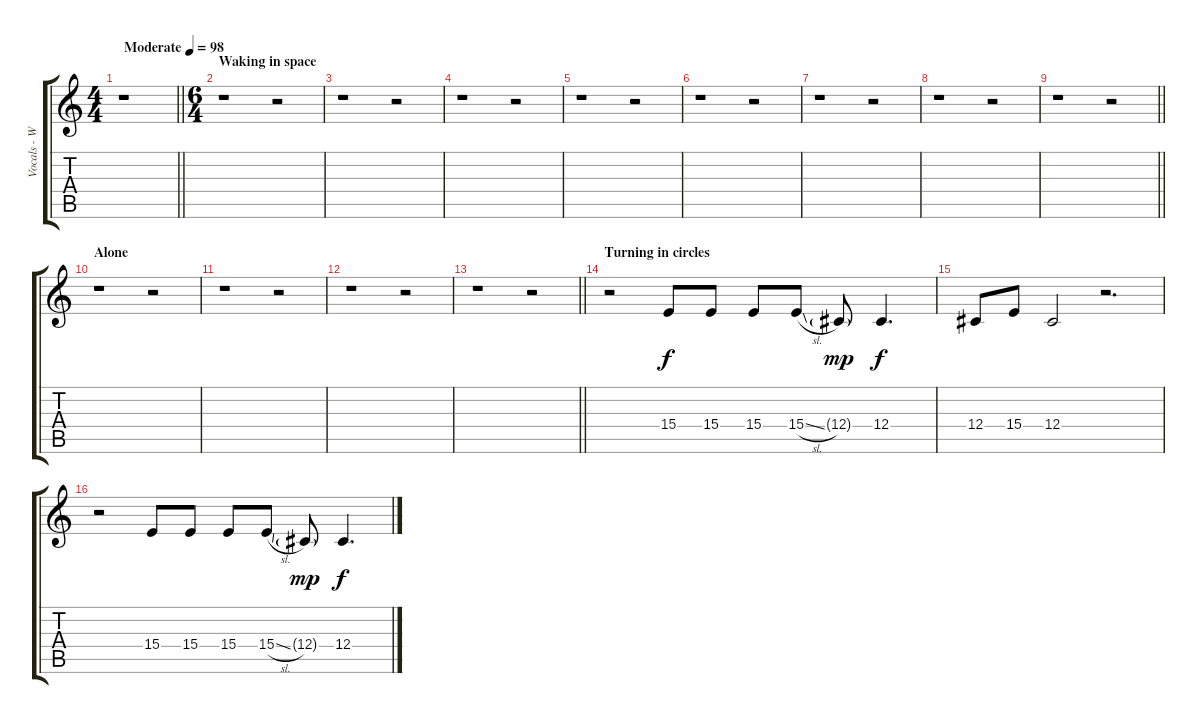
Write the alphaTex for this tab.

\track ("Vocals - William DuVall" "Vocals - W") {instrument altosax}
\staff {score tabs}
\tuning (Eb4 Bb3 Gb3 Db3 Ab2 Db2) {hide}
\ts (4 4)
\tempo (98 "Moderate")
\clef g2
\barLineRight lightlight
\ks c
r.1{dy f instrument altosax} |
\ts (6 4)
\section ("" "Waking in space")
r.1 r.2 |
r.1 r.2 |
r.1 r.2 |
r.1 r.2 |
r.1 r.2 |
r.1 r.2 |
r.1 r.2 |
\barLineRight lightlight
r.1 r.2 |
\section ("" "Alone")
r.1 r.2 |
r.1 r.2 |
r.1 r.2 |
\barLineRight lightlight
r.1 r.2 |
\section ("" "Turning in circles")
r.2 15.4.8 15.4.8 15.4.8 15.4{sl}.8 12.4{g}.8{dy mp} 12.4.4{d dy f} |
12.4.8 15.4.8 12.4.2 r.2{d} |
r.2 15.4.8 15.4.8 15.4.8 15.4{sl}.8 12.4{g}.8{dy mp} 12.4.4{d dy f}
